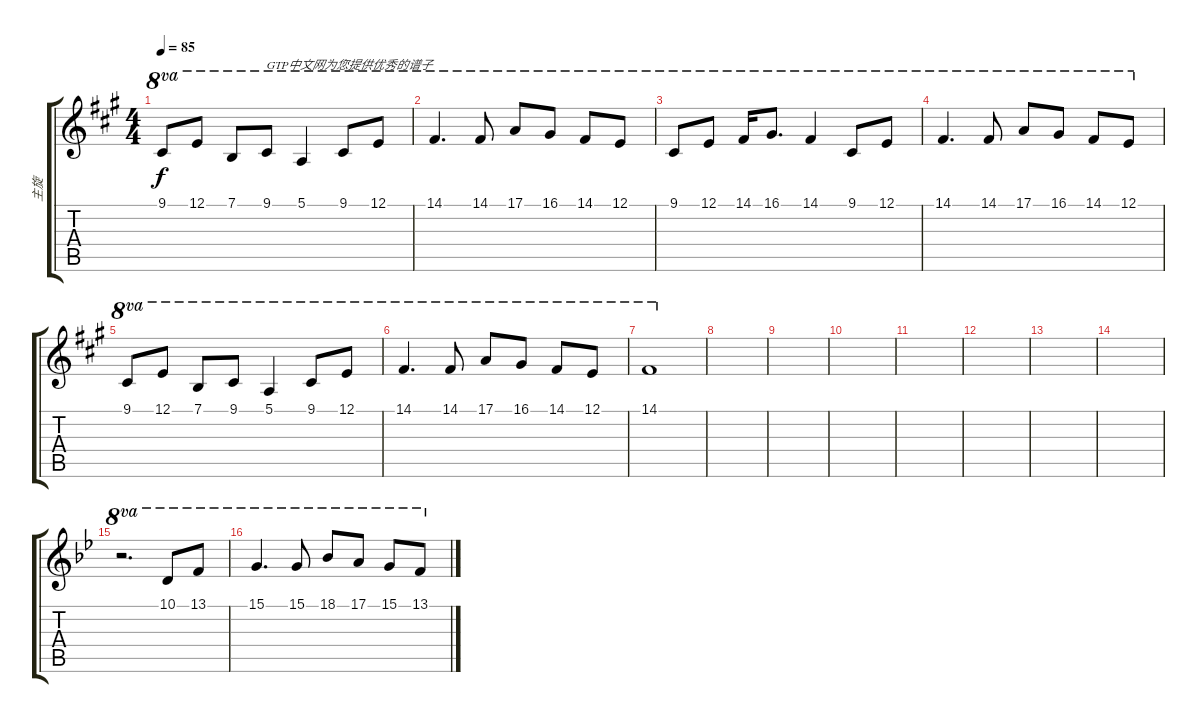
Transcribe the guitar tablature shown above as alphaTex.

\track ("主旋" "主旋") {instrument synthvoice}
\staff {score tabs}
\tuning (E4 B3 G3 D3 A2 E2) {hide}
\ts (4 4)
\tempo 85
\clef g2
\ks a
9.1.8{ot 8va dy f} 12.1.8{ot 8va} 7.1.8{ot 8va} 9.1.8{ot 8va txt "GTP中文网为您提供优秀的谱子"} 5.1.4{ot 8va} 9.1.8{ot 8va} 12.1.8{ot 8va} |
14.1.4{d ot 8va} 14.1.8{ot 8va} 17.1.8{ot 8va} 16.1.8{ot 8va} 14.1.8{ot 8va} 12.1.8{ot 8va} |
9.1.8{ot 8va} 12.1.8{ot 8va} 14.1.16{ot 8va} 16.1.8{d ot 8va} 14.1.4{ot 8va} 9.1.8{ot 8va} 12.1.8{ot 8va} |
14.1.4{d ot 8va} 14.1.8{ot 8va} 17.1.8{ot 8va} 16.1.8{ot 8va} 14.1.8{ot 8va} 12.1.8{ot 8va} |
9.1.8{ot 8va} 12.1.8{ot 8va} 7.1.8{ot 8va} 9.1.8{ot 8va} 5.1.4{ot 8va} 9.1.8{ot 8va} 12.1.8{ot 8va} |
14.1.4{d ot 8va} 14.1.8{ot 8va} 17.1.8{ot 8va} 16.1.8{ot 8va} 14.1.8{ot 8va} 12.1.8{ot 8va} |
14.1.1{ot 8va} |
|
|
|
|
|
|
|
\ks bb
r.2{d ot 8va} 10.1.8{ot 8va} 13.1.8{ot 8va} |
15.1.4{d ot 8va} 15.1.8{ot 8va} 18.1.8{ot 8va} 17.1.8{ot 8va} 15.1.8{ot 8va} 13.1.8{ot 8va}
